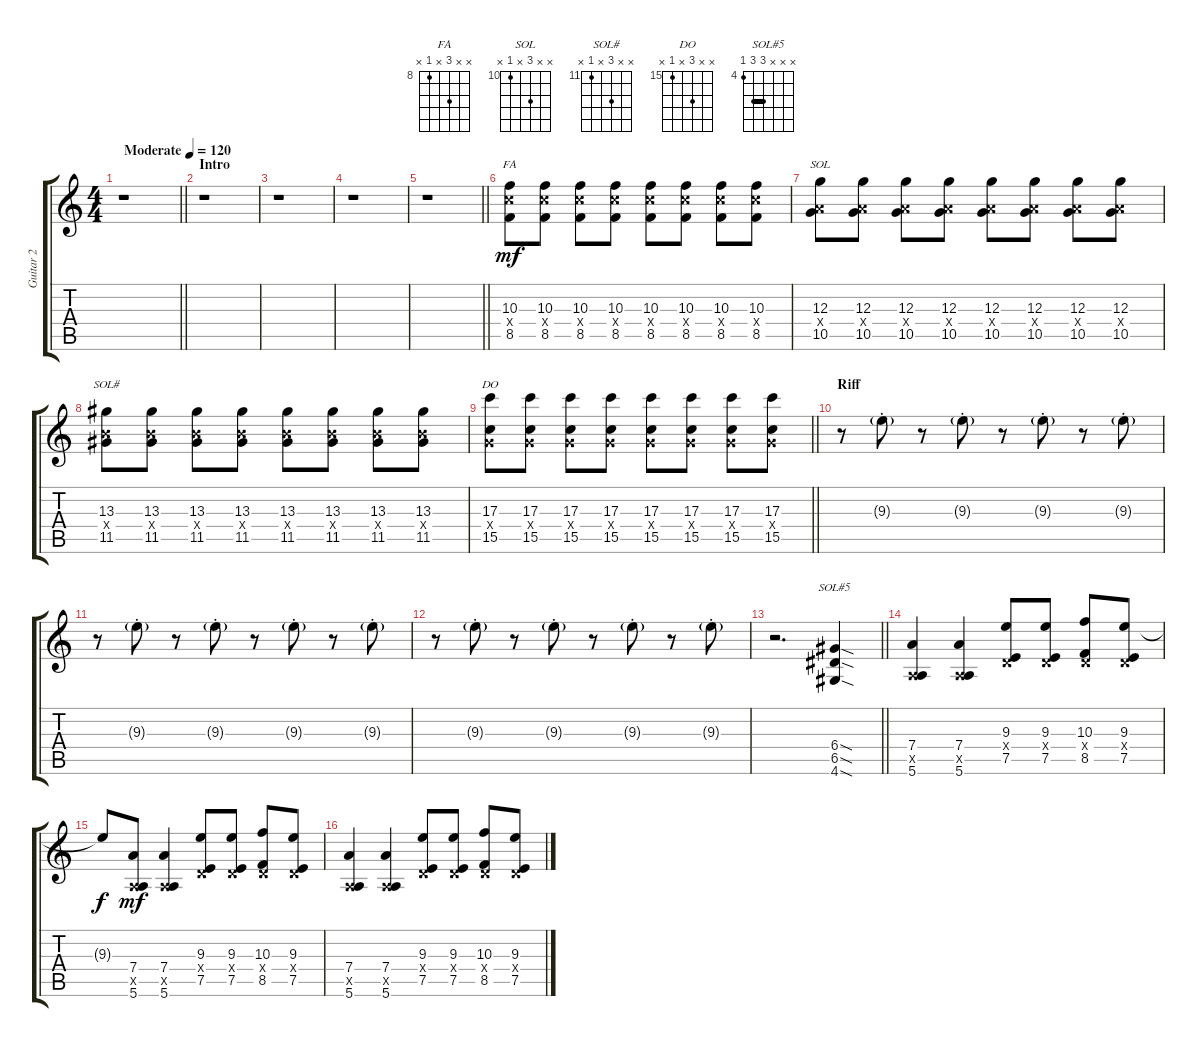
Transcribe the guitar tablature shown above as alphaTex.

\track ("Guitar 2" "Guitar 2") {instrument overdrivenguitar}
\staff {score tabs}
\tuning (E4 B3 G3 D3 A2 E2) {hide}
\chord ("FA" x x 10 x 8 x) {firstfret 8}
\chord ("SOL" x x 12 x 10 x) {firstfret 10}
\chord ("SOL#" x x 13 x 11 x) {firstfret 11}
\chord ("DO" x x 17 x 15 x) {firstfret 15}
\chord ("SOL#5" x x x 6 6 4) {firstfret 4 barre 6}
\ts (4 4)
\tempo (120 "Moderate")
\clef g2
\barLineRight lightlight
\ks c
r.1{dy mf instrument overdrivenguitar} |
\section ("" "Intro")
r.1 |
r.1 |
r.1 |
\barLineRight lightlight
r.1 |
(10.3 10.4{x} 8.5).8{ch "FA"} (10.3 10.4{x} 8.5).8 (10.3 10.4{x} 8.5).8 (10.3 10.4{x} 8.5).8 (10.3 10.4{x} 8.5).8 (10.3 10.4{x} 8.5).8 (10.3 10.4{x} 8.5).8 (10.3 10.4{x} 8.5).8 |
(12.3 7.4{x} 10.5).8{ch "SOL"} (12.3 7.4{x} 10.5).8 (12.3 7.4{x} 10.5).8 (12.3 7.4{x} 10.5).8 (12.3 7.4{x} 10.5).8 (12.3 7.4{x} 10.5).8 (12.3 7.4{x} 10.5).8 (12.3 7.4{x} 10.5).8 |
(13.3 9.4{x} 11.5).8{ch "SOL#"} (13.3 9.4{x} 11.5).8 (13.3 9.4{x} 11.5).8 (13.3 9.4{x} 11.5).8 (13.3 9.4{x} 11.5).8 (13.3 9.4{x} 11.5).8 (13.3 9.4{x} 11.5).8 (13.3 9.4{x} 11.5).8 |
\barLineRight lightlight
(17.3 5.4{x} 15.5).8{ch "DO"} (17.3 5.4{x} 15.5).8 (17.3 5.4{x} 15.5).8 (17.3 5.4{x} 15.5).8 (17.3 5.4{x} 15.5).8 (17.3 5.4{x} 15.5).8 (17.3 5.4{x} 15.5).8 (17.3 5.4{x} 15.5).8 |
\section ("" "Riff")
r.8 9.3{g st}.8 r.8 9.3{g st}.8 r.8 9.3{g st}.8 r.8 9.3{g st}.8 |
r.8 9.3{g st}.8 r.8 9.3{g st}.8 r.8 9.3{g st}.8 r.8 9.3{g st}.8 |
r.8 9.3{g st}.8 r.8 9.3{g st}.8 r.8 9.3{g st}.8 r.8 9.3{g st}.8 |
\barLineRight lightlight
r.2{d} (6.4{sod} 6.5{sod} 4.6{sod}).4{ch "SOL#5"} |
(7.4 0.5{x} 5.6).4 (7.4 0.5{x} 5.6).4 (9.3 0.4{x} 7.5).8 (9.3 0.4{x} 7.5).8 (10.3 0.4{x} 8.5).8 (9.3 0.4{x} 7.5).8 |
9.3{t}.8{dy f} (7.4 0.5{x} 5.6).8{dy mf} (7.4 0.5{x} 5.6).4 (9.3 0.4{x} 7.5).8 (9.3 0.4{x} 7.5).8 (10.3 0.4{x} 8.5).8 (9.3 0.4{x} 7.5).8 |
(7.4 0.5{x} 5.6).4 (7.4 0.5{x} 5.6).4 (9.3 0.4{x} 7.5).8 (9.3 0.4{x} 7.5).8 (10.3 0.4{x} 8.5).8 (9.3 0.4{x} 7.5).8
